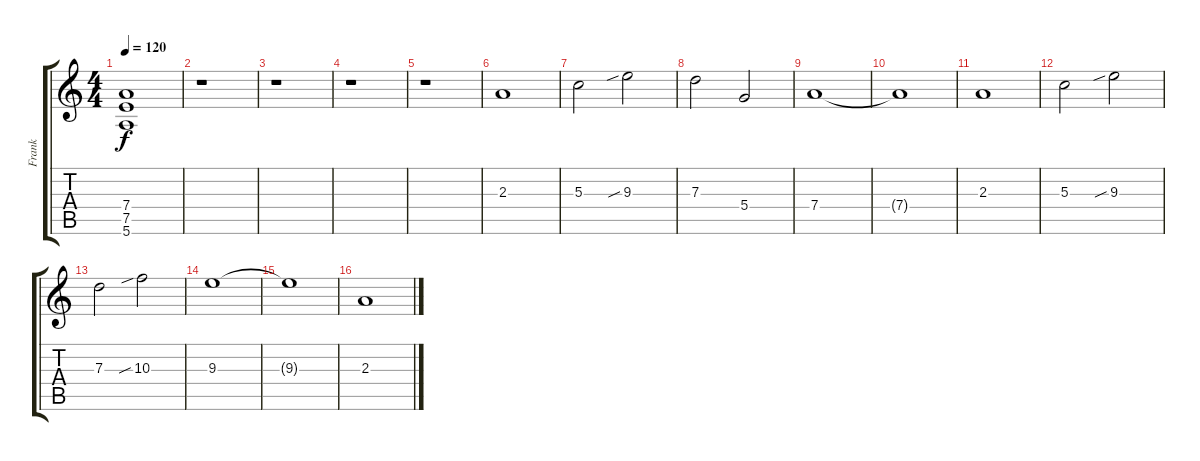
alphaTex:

\track ("Frank" "Frank") {instrument overdrivenguitar}
\staff {score tabs}
\tuning (E4 B3 G3 D3 A2 E2) {hide}
\ts (4 4)
\tempo 120
\clef g2
\ks c
(7.4 7.5 5.6).1{dy f volume 0} |
r.1{volume 13} |
r.1 |
r.1 |
r.1 |
2.3.1 |
5.3.2 9.3{sib}.2 |
7.3.2 5.4.2 |
7.4.1 |
7.4{t}.1 |
2.3.1 |
5.3.2 9.3{sib}.2 |
7.3.2 10.3{sib}.2 |
9.3.1 |
9.3{t}.1 |
2.3.1
